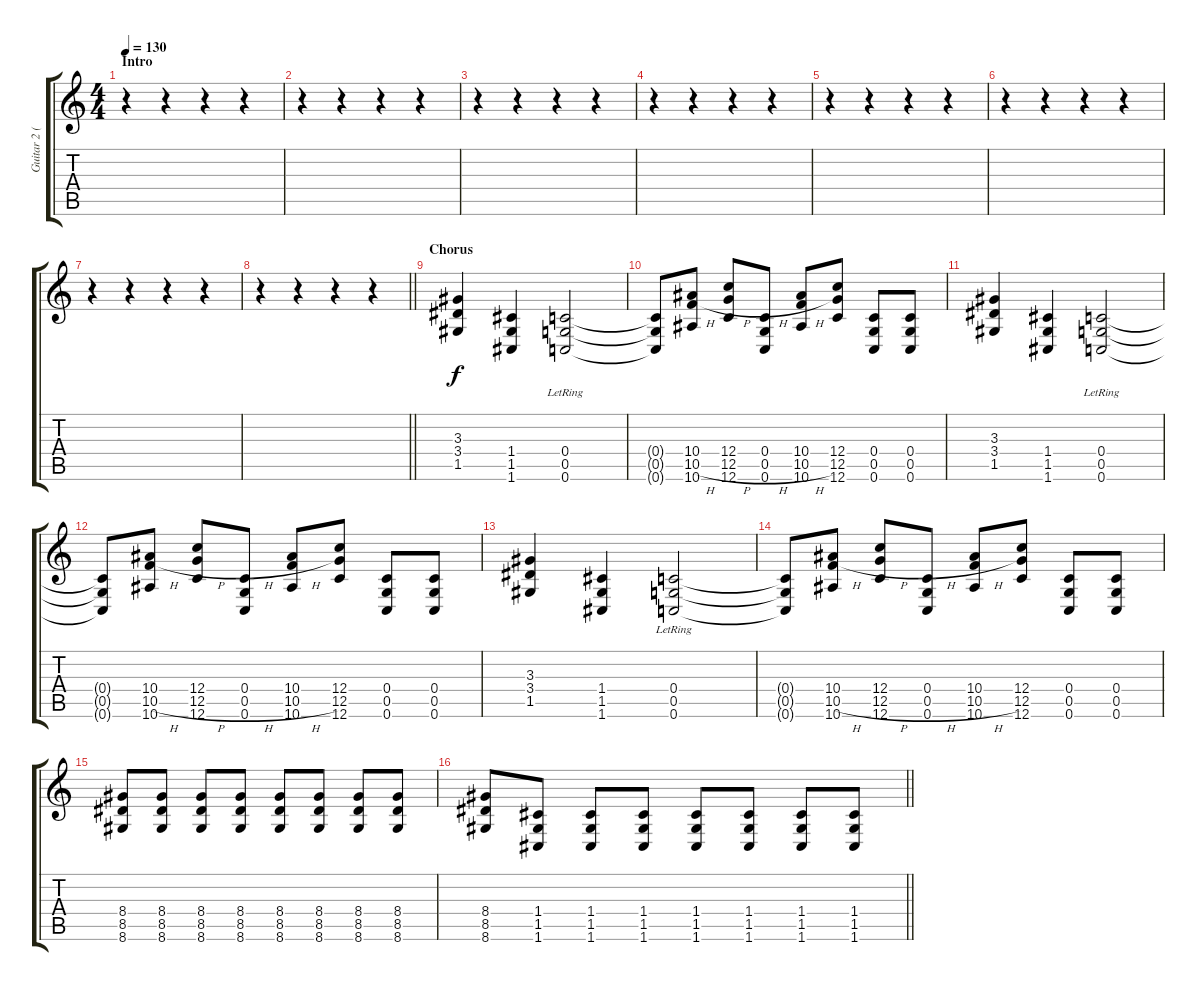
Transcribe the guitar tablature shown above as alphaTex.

\track ("Guitar 2 (Marc Rizzo)" "Guitar 2 (") {instrument distortionguitar}
\staff {score tabs}
\tuning (D4 A3 F3 C3 G2 C2) {hide}
\ts (4 4)
\section ("" "Intro")
\tempo 130
\clef g2
\ks c
r.4{dy f instrument distortionguitar} r.4 r.4 r.4 |
r.4 r.4 r.4 r.4 |
r.4 r.4 r.4 r.4 |
r.4 r.4 r.4 r.4 |
r.4 r.4 r.4 r.4 |
r.4 r.4 r.4 r.4 |
r.4 r.4 r.4 r.4 |
\barLineRight lightlight
r.4 r.4 r.4 r.4 |
\section ("" "Chorus")
(3.3 3.4 1.5).4 (1.4 1.5 1.6).4 (0.4{lr} 0.5{lr} 0.6{lr}).2 |
(0.4{t} 0.5{t} 0.6{t}).8 (10.4 10.5{h} 10.6).8 (12.4 12.5{h} 12.6).8 (0.4 0.5{h} 0.6).8 (10.4 10.5{h} 10.6).8 (12.4 12.5 12.6).8 (0.4 0.5 0.6).8 (0.4 0.5 0.6).8 |
(3.3 3.4 1.5).4 (1.4 1.5 1.6).4 (0.4{lr} 0.5{lr} 0.6{lr}).2 |
(0.4{t} 0.5{t} 0.6{t}).8 (10.4 10.5{h} 10.6).8 (12.4 12.5{h} 12.6).8 (0.4 0.5{h} 0.6).8 (10.4 10.5{h} 10.6).8 (12.4 12.5 12.6).8 (0.4 0.5 0.6).8 (0.4 0.5 0.6).8 |
(3.3 3.4 1.5).4 (1.4 1.5 1.6).4 (0.4{lr} 0.5{lr} 0.6{lr}).2 |
(0.4{t} 0.5{t} 0.6{t}).8 (10.4 10.5{h} 10.6).8 (12.4 12.5{h} 12.6).8 (0.4 0.5{h} 0.6).8 (10.4 10.5{h} 10.6).8 (12.4 12.5 12.6).8 (0.4 0.5 0.6).8 (0.4 0.5 0.6).8 |
(8.4 8.5 8.6).8 (8.4 8.5 8.6).8 (8.4 8.5 8.6).8 (8.4 8.5 8.6).8 (8.4 8.5 8.6).8 (8.4 8.5 8.6).8 (8.4 8.5 8.6).8 (8.4 8.5 8.6).8 |
\barLineRight lightlight
(8.4 8.5 8.6).8 (1.4 1.5 1.6).8 (1.4 1.5 1.6).8 (1.4 1.5 1.6).8 (1.4 1.5 1.6).8 (1.4 1.5 1.6).8 (1.4 1.5 1.6).8 (1.4 1.5 1.6).8
